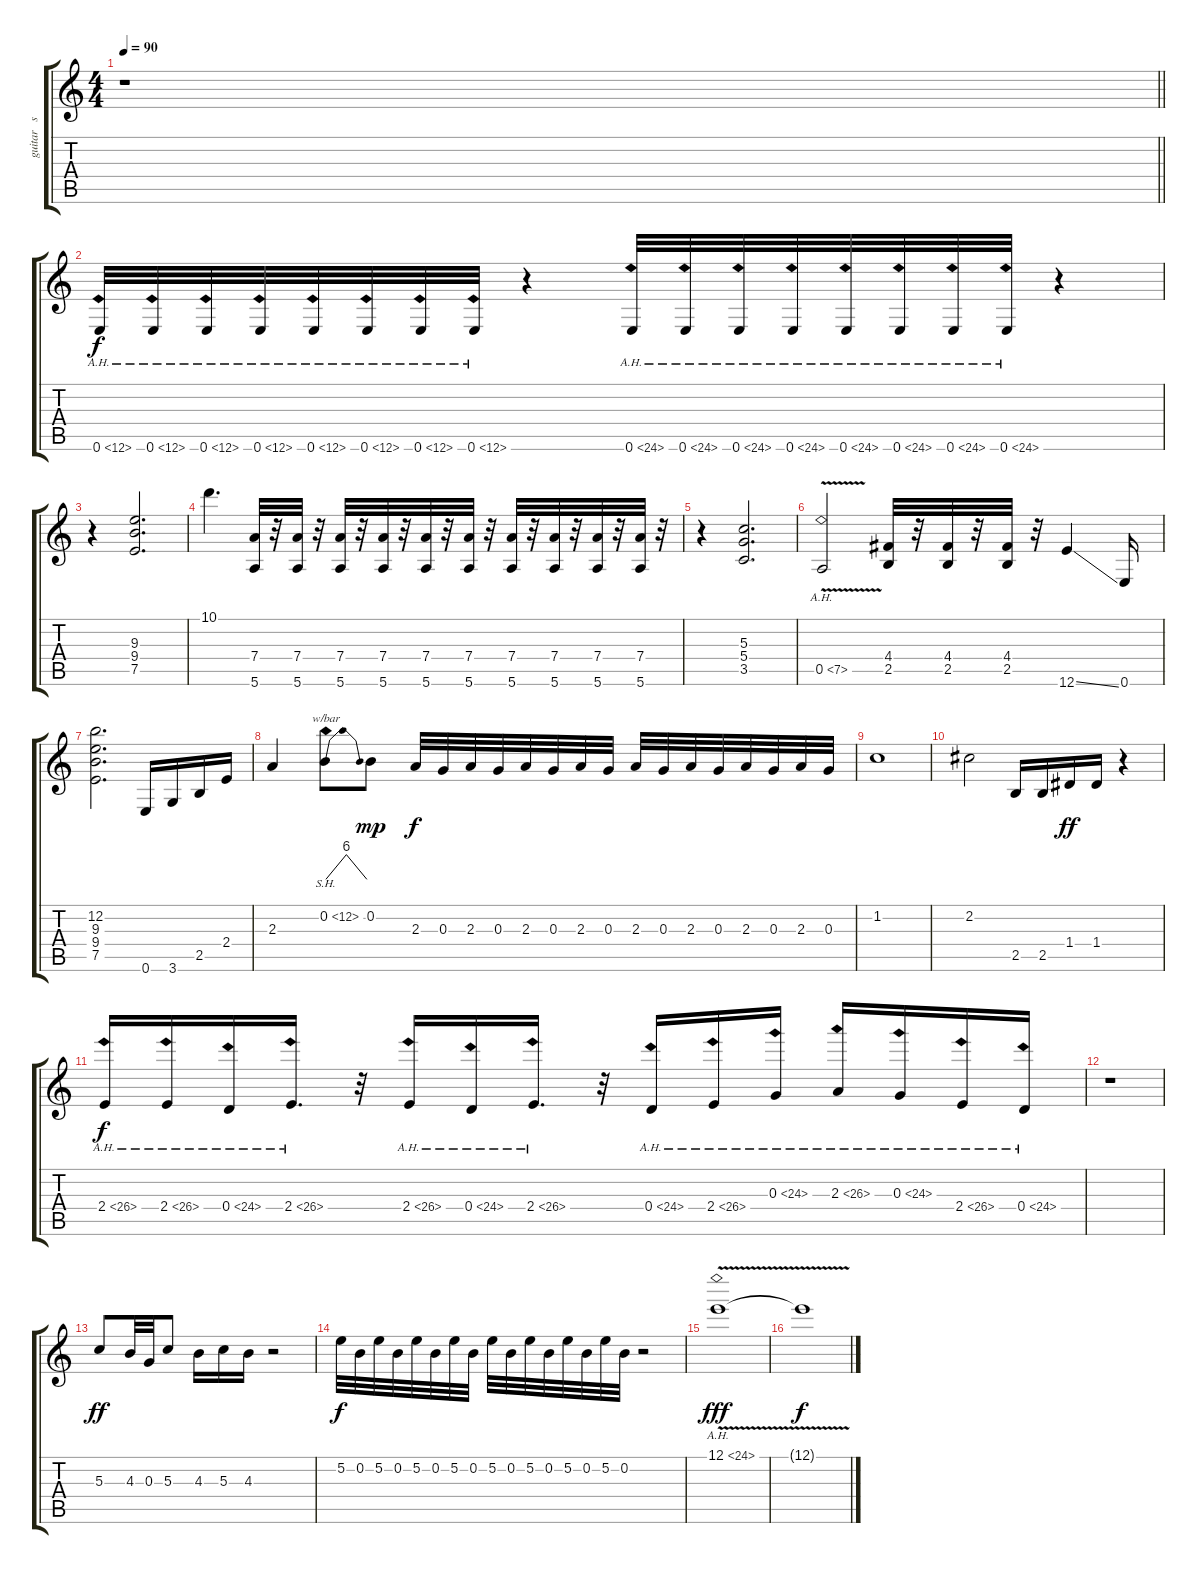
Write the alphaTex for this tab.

\track ("guitar   solo    one" "guitar   s") {instrument overdrivenguitar}
\staff {score tabs}
\tuning (E4 B3 G3 D3 A2 E2) {hide}
\ts (4 4)
\tempo 90
\clef g2
\barLineRight lightlight
\ks c
r.1{dy f instrument overdrivenguitar} |
0.6{ah 12}.32 0.6{ah 12}.32 0.6{ah 12}.32 0.6{ah 12}.32 0.6{ah 12}.32 0.6{ah 12}.32 0.6{ah 12}.32 0.6{ah 12}.32 r.4 0.6{ah 24}.32 0.6{ah 24}.32 0.6{ah 24}.32 0.6{ah 24}.32 0.6{ah 24}.32 0.6{ah 24}.32 0.6{ah 24}.32 0.6{ah 24}.32 r.4 |
r.4 (9.3 9.4 7.5).2{d} |
10.1.4{d} (7.4 5.6).32 r.32 (7.4 5.6).32 r.32 (7.4 5.6).32 r.32 (7.4 5.6).32 r.32 (7.4 5.6).32 r.32 (7.4 5.6).32 r.32 (7.4 5.6).32 r.32 (7.4 5.6).32 r.32 (7.4 5.6).32 r.32 (7.4 5.6).32 r.32 |
r.4 (5.3 5.4 3.5).2{d} |
0.5{ah 7 v}.2 (4.4 2.5).32 r.32 (4.4 2.5).32 r.32 (4.4 2.5).32 r.32 12.6{ss}.4 0.6.16 |
(12.2 9.3 9.4 7.5).2{d} 0.6.16 3.6.16 2.5.16 2.4.16 |
2.3.4 0.2{sh 12}.8{tbe (dip default 0 0 30 24 60 0)} 0.2.8{dy mp} 2.3.32{dy f} 0.3.32 2.3.32 0.3.32 2.3.32 0.3.32 2.3.32 0.3.32 2.3.32 0.3.32 2.3.32 0.3.32 2.3.32 0.3.32 2.3.32 0.3.32 |
1.2.1 |
2.2.2 2.5.16 2.5.16 1.4.16{dy ff} 1.4.16 r.4 |
2.4{ah 24}.16{dy f} 2.4{ah 24}.16 0.4{ah 24}.16 2.4{ah 24}.16{d} r.32 2.4{ah 24}.16 0.4{ah 24}.16 2.4{ah 24}.16{d} r.32 0.4{ah 24}.16 2.4{ah 24}.16 0.3{ah 24}.16 2.3{ah 24}.16 0.3{ah 24}.16 2.4{ah 24}.16 0.4{ah 24}.16 |
r.1 |
5.3.8{dy ff} 4.3.32 0.3.32 5.3.8 4.3.16 5.3.16 4.3.16 r.2 |
5.2.32{dy f} 0.2.32 5.2.32 0.2.32 5.2.32 0.2.32 5.2.32 0.2.32 5.2.32 0.2.32 5.2.32 0.2.32 5.2.32 0.2.32 5.2.32 0.2.32 r.2 |
12.1{ah 12 v}.1{dy fff volume 9} |
12.1{t}.1{dy f}
